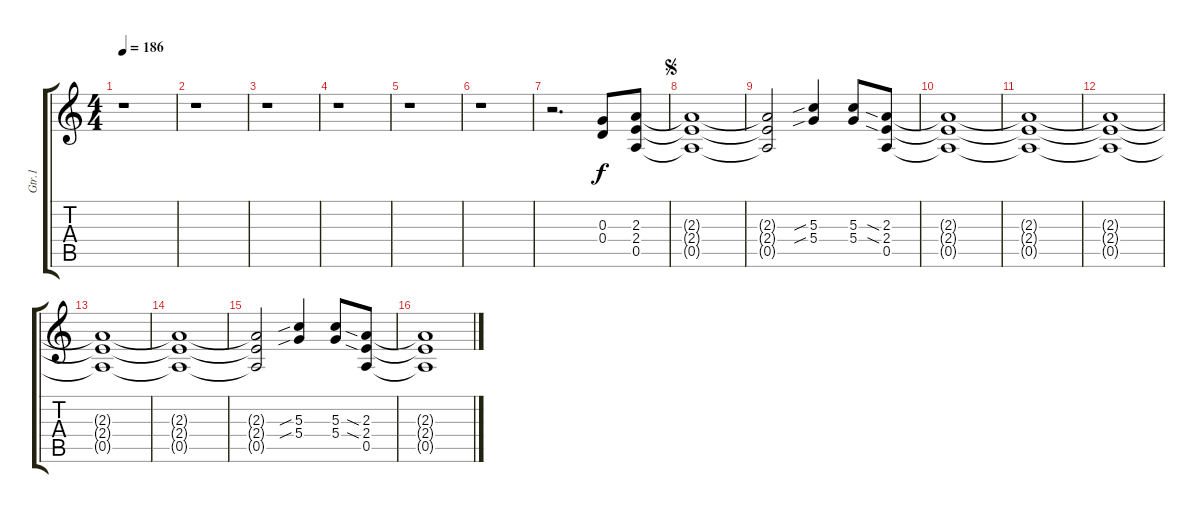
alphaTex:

\track ("Gtr.1" "Gtr.1") {instrument distortionguitar}
\staff {score tabs}
\tuning (E4 B3 G3 D3 A2 E2) {hide}
\ts (4 4)
\tempo 186
\clef g2
\ks c
r.1{dy f} |
r.1 |
r.1 |
r.1 |
r.1 |
r.1 |
r.2{d} (0.3 0.4).8 (2.3 2.4 0.5).8 |
\jump segno
(2.3{t} 2.4{t} 0.5{t}).1 |
(2.3{t} 2.4{t} 0.5{t}).2 (5.3{sib} 5.4{sib}).4 (5.3 5.4).8 (2.3{sia} 2.4{sia} 0.5).8 |
(2.3{t} 2.4{t} 0.5{t}).1 |
(2.3{t} 2.4{t} 0.5{t}).1 |
(2.3{t} 2.4{t} 0.5{t}).1 |
(2.3{t} 2.4{t} 0.5{t}).1 |
(2.3{t} 2.4{t} 0.5{t}).1 |
(2.3{t} 2.4{t} 0.5{t}).2 (5.3{sib} 5.4{sib}).4 (5.3 5.4).8 (2.3{sia} 2.4{sia} 0.5).8 |
(2.3{t} 2.4{t} 0.5{t}).1
